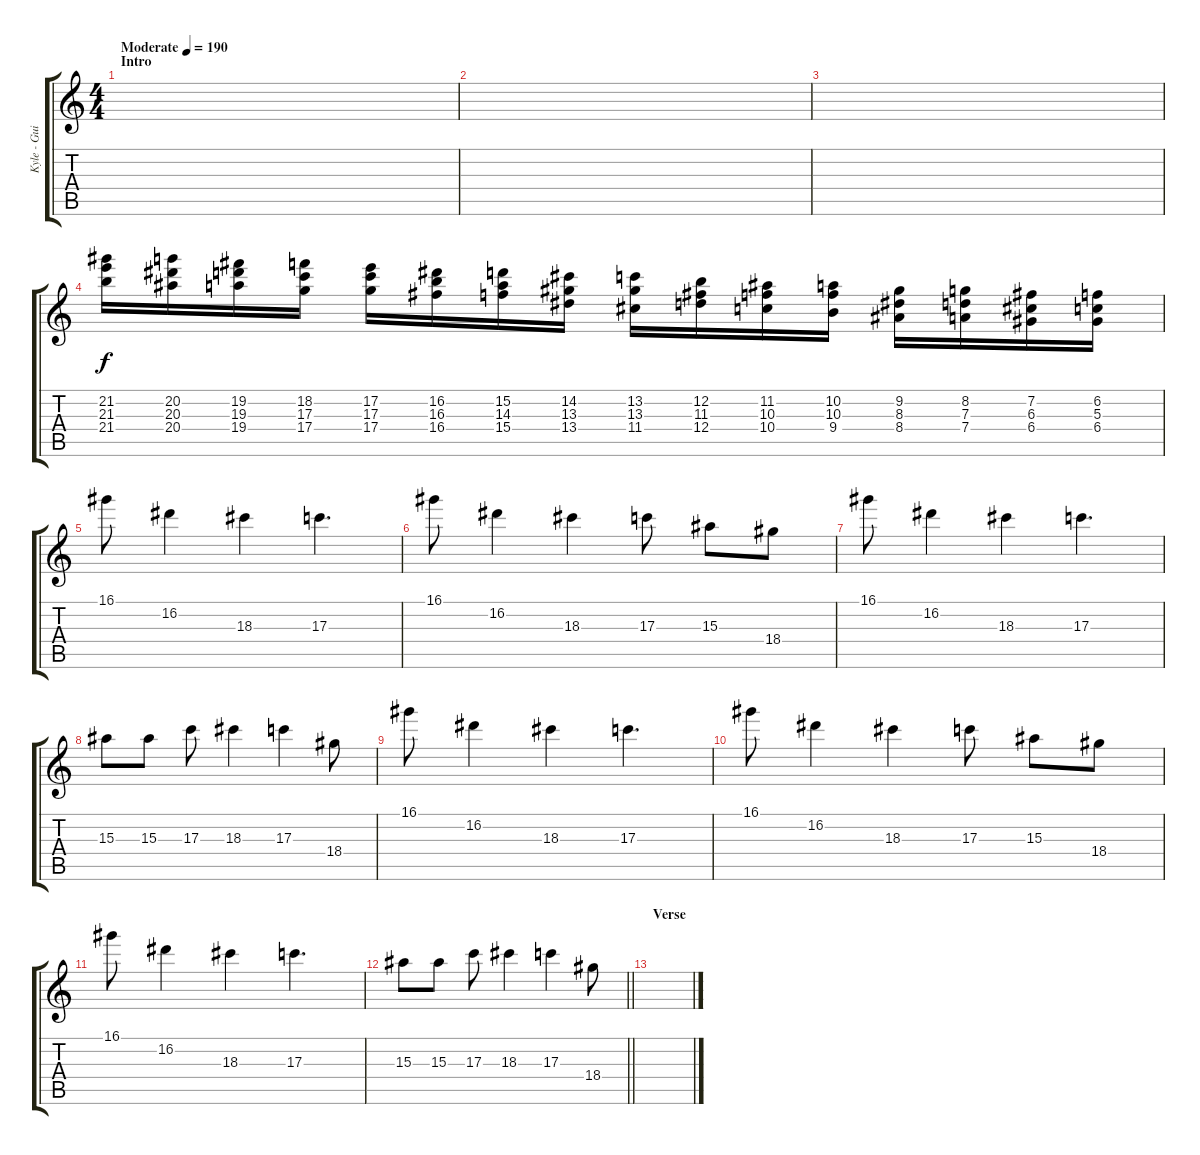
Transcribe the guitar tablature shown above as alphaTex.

\track ("Kyle - Guitar" "Kyle - Gui") {instrument distortionguitar}
\staff {score tabs}
\tuning (E4 B3 G3 D3 A2 E2) {hide}
\ts (4 4)
\section ("" "Intro")
\tempo (190 "Moderate")
\clef g2
\ks c
|
|
|
(21.2 21.3 21.4).16{volume 8} (20.2 20.3 20.4).16 (19.2 19.3 19.4).16 (18.2 17.3 17.4).16 (17.2 17.3 17.4).16 (16.2 16.3 16.4).16 (15.2 14.3 15.4).16 (14.2 13.3 13.4).16 (13.2 13.3 11.4).16 (12.2 11.3 12.4).16 (11.2 10.3 10.4).16 (10.2 10.3 9.4).16 (9.2 8.3 8.4).16 (8.2 7.3 7.4).16 (7.2 6.3 6.4).16 (6.2 5.3 6.4).16 |
16.1.8{volume 12} 16.2.4 18.3.4 17.3.4{d} |
16.1.8 16.2.4 18.3.4 17.3.8 15.3.8 18.4.8 |
16.1.8 16.2.4 18.3.4 17.3.4{d} |
15.3.8 15.3.8 17.3.8 18.3.4 17.3.4 18.4.8 |
16.1.8 16.2.4 18.3.4 17.3.4{d} |
16.1.8 16.2.4 18.3.4 17.3.8 15.3.8 18.4.8 |
16.1.8 16.2.4 18.3.4 17.3.4{d} |
\barLineRight lightlight
15.3.8 15.3.8 17.3.8 18.3.4 17.3.4 18.4.8 |
\section ("" "Verse")
